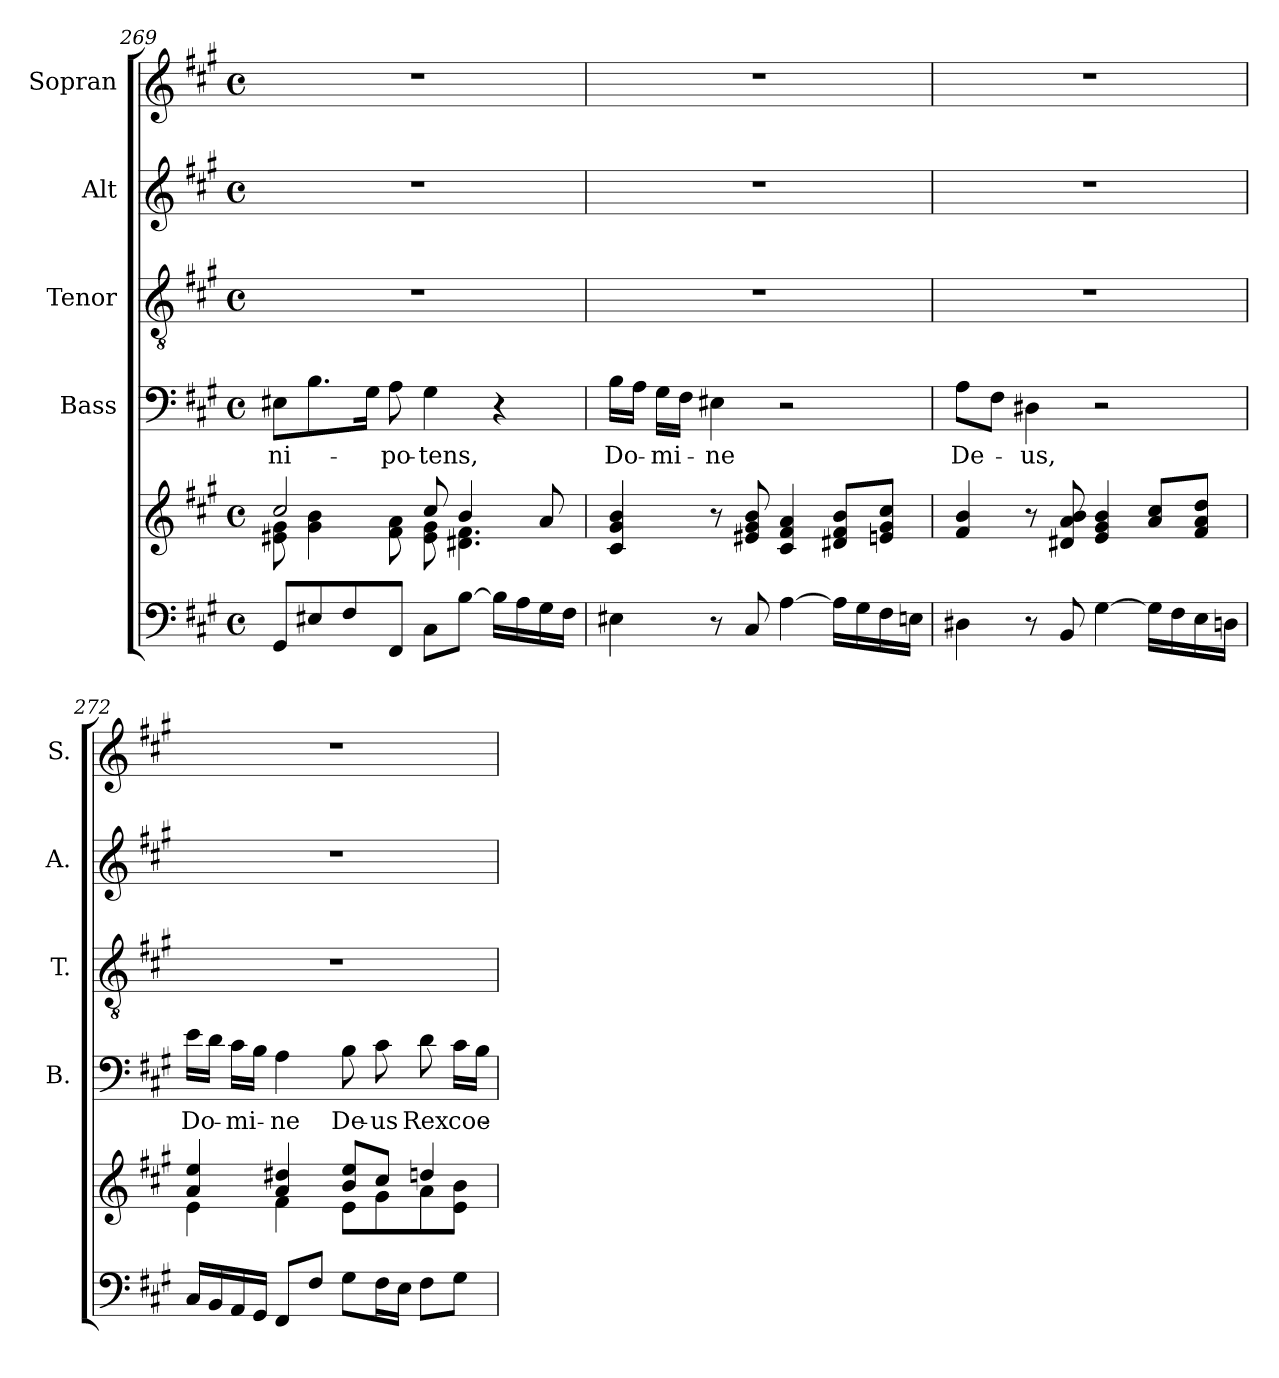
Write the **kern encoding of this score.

**kern	**kern	**kern	**text	**kern	**kern	**kern
*part5	*part5	*part4	*part4	*part3	*part2	*part1
*staff6	*staff5	*staff4	*staff4	*staff3	*staff2	*staff1
*	*	*I"Bass	*	*I"Tenor	*I"Alt	*I"Sopran
*	*	*I'B.	*	*I'T.	*I'A.	*I'S.
*clefF4	*clefG2	*clefF4	*	*clefGv2	*clefG2	*clefG2
*k[f#c#g#]	*k[f#c#g#]	*k[f#c#g#]	*	*k[f#c#g#]	*k[f#c#g#]	*k[f#c#g#]
*A:	*A:	*A:	*	*A:	*A:	*A:
*M4/4	*M4/4	*M4/4	*	*M4/4	*M4/4	*M4/4
*met(c)	*met(c)	*met(c)	*	*met(c)	*met(c)	*met(c)
=269	=269	=269	=269	=269	=269	=269
*	*^	*	*	*	*	*
!	!	!	!	!LO:LY:b	!	!	!
8GG#/L	2cc#/	8e#X\ 8g#\	8E#X\L	-ni-	1r	1r	1r
8E#X/	.	4g#\ 4b\	8.B\	.	.	.	.
8F#/	.	.	.	.	.	.	.
.	.	.	16G#\Jk	.	.	.	.
!	!	!	!	!LO:LY:b	!	!	!
8FF#/J	.	8f#\ 8a\	8A\	-po-	.	.	.
!	!	!	!	!LO:LY:b	!	!	!
8C#\L	8cc#/	8e#\ 8g#\	4G#\	-tens,	.	.	.
[8B\J	4b/	4.d#X\ 4.f#\	.	.	.	.	.
16B\LL]	.	.	4r	.	.	.	.
16A\	.	.	.	.	.	.	.
16G#\	8a/	.	.	.	.	.	.
16F#\JJ	.	.	.	.	.	.	.
*	*v	*v	*	*	*	*	*
=270	=270	=270	=270	=270	=270	=270
!	!	!	!LO:LY:b	!	!	!
4E#X\	4c#/ 4g#/ 4b/	16B\LL	Do-	1r	1r	1r
.	.	16A\JJ	.	.	.	.
!	!	!	!LO:LY:b	!	!	!
.	.	16G#\LL	-mi-	.	.	.
.	.	16F#\JJ	.	.	.	.
!	!	!	!LO:LY:b	!	!	!
8r	8r	4E#X\	-ne	.	.	.
8C#/	8e#X/ 8g#/ 8b/	.	.	.	.	.
[4A\	4c#/ 4f#/ 4a/	2r	.	.	.	.
16A\LL]	8d#X/ 8f#/ 8b/L	.	.	.	.	.
16G#\	.	.	.	.	.	.
16F#\	8en/ 8g#/ 8cc#/J	.	.	.	.	.
16En\JJ	.	.	.	.	.	.
!!LO:LB:g=z
=271	=271	=271	=271	=271	=271	=271
!	!	!	!LO:LY:b	!	!	!
4D#X\	4f#/ 4b/	8A\L	De-	1r	1r	1r
.	.	8F#\J	.	.	.	.
!	!	!	!LO:LY:b	!	!	!
8r	8r	4D#X\	-us,	.	.	.
8BB/	8d#X/ 8a/ 8b/	.	.	.	.	.
[4G#\	4e/ 4g#/ 4b/	2r	.	.	.	.
16G#\LL]	8a/ 8cc#/L	.	.	.	.	.
16F#\	.	.	.	.	.	.
16E\	8f#/ 8a/ 8dd/J	.	.	.	.	.
16Dn\JJ	.	.	.	.	.	.
=272	=272	=272	=272	=272	=272	=272
*	*^	*	*	*	*	*
!	!	!	!	!LO:LY:b	!	!	!
16C#/LL	4a/ 4ee/	4e\	16e\LL	Do-	1r	1r	1r
16BB/	.	.	16d\JJ	.	.	.	.
!	!	!	!	!LO:LY:b	!	!	!
16AA/	.	.	16c#\LL	-mi-	.	.	.
16GG#/JJ	.	.	16B\JJ	.	.	.	.
!	!	!	!	!LO:LY:b	!	!	!
8FF#/L	4a/ 4dd#X/	4f#\	4A\	-ne	.	.	.
8F#/J	.	.	.	.	.	.	.
!	!	!	!	!LO:LY:b	!	!	!
8G#\L	8b/ 8ee/L	8e\L	8B\	De-	.	.	.
!	!	!	!	!LO:LY:b	!	!	!
16F#\L	8cc#/J	8g#\	8c#\	-us	.	.	.
16E\JJ	.	.	.	.	.	.	.
!	!	!	!	!LO:LY:b	!	!	!
8F#\L	4ddn/	8a\	8d\	Rex	.	.	.
!	!	!	!	!LO:LY:b	!	!	!
8G#\J	.	8e\ 8b\J	16c#\LL	coe-	.	.	.
.	.	.	16B\JJ	.	.	.	.
*	*v	*v	*	*	*	*	*
=	=	=	=	=	=	=
*-	*-	*-	*-	*-	*-	*-
